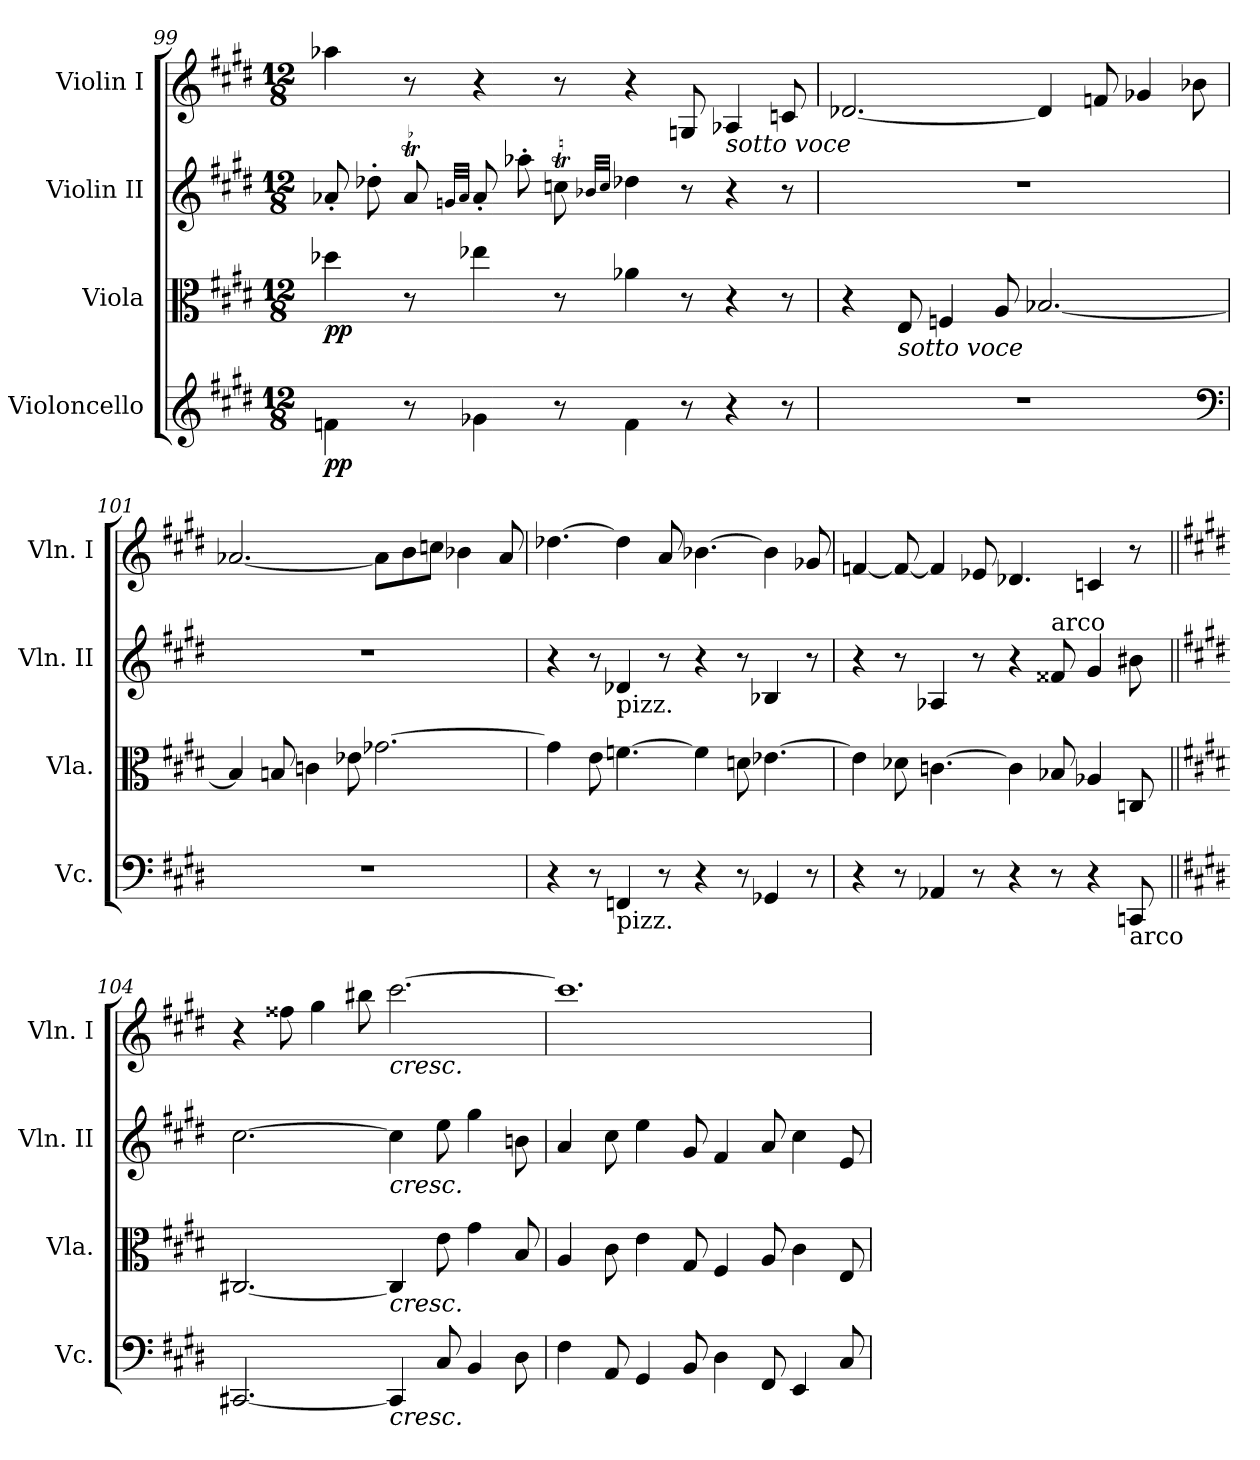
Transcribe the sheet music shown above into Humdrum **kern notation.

**kern	**dynam	**kern	**dynam	**kern	**kern
*part4	*part4	*part3	*part3	*part2	*part1
*staff4	*staff4	*staff3	*staff3	*staff2	*staff1
*I"Violoncello	*	*I"Viola	*	*I"Violin II	*I"Violin I
*I'Vc.	*	*I'Vla.	*	*I'Vln. II	*I'Vln. I
!!LO:LB:g=z
*clefG2	*	*clefC3	*	*clefG2	*clefG2
*k[f#c#g#d#]	*	*k[f#c#g#d#]	*	*k[f#c#g#d#]	*k[f#c#g#d#]
*E:	*	*E:	*	*E:	*E:
*M12/8	*	*M12/8	*	*M12/8	*M12/8
=99	=99	=99	=99	=99	=99
!	!LO:DY:b	!	!LO:DY:b	!	!
4fn\	pp	4dd-X\	pp	8a-X'/	4aa-X\
.	.	.	.	8dd-X'\	.
8r	.	8r	.	8a-T/	8r
.	.	.	.	32qgn/LLL	.
.	.	.	.	32qa-/JJJ	.
4g-X\	.	4ee-X\	.	8a-'/	4r
.	.	.	.	8aa-X'\	.
8r	.	8r	.	8ccnT\	8r
.	.	.	.	32qb-X/LLL	.
.	.	.	.	32qcc/JJJ	.
4f\	.	4a-X\	.	4dd-\	4r
8r	.	8r	.	8r	8Gn/
!	!	!	!	!	!LO:TX:b:i:t=sotto voce
4r	.	4r	.	4r	4A-X/
8r	.	8r	.	8r	8cn/
=100	=100	=100	=100	=100	=100
1.r	.	4r	.	1.r	[2.d-X/
!	!	!LO:TX:b:i:t=sotto voce	!	!	!
.	.	8E/	.	.	.
.	.	4Fn/	.	.	.
.	.	8A/	.	.	.
.	.	[2.B-X/	.	.	4d-/]
.	.	.	.	.	8fn/
.	.	.	.	.	4g-X/
*clefF4	*	*	*	*	*
.	.	.	.	.	8b-X\
!!LO:PB:g=z
=101	=101	=101	=101	=101	=101
1.r	.	4B-/]	.	1.r	[2.a-X/
.	.	8Bn/	.	.	.
.	.	4cn\	.	.	.
.	.	8e-X\	.	.	.
.	.	[2.g-X\	.	.	8a-\L]
.	.	.	.	.	8b\
.	.	.	.	.	8ccn\J
.	.	.	.	.	4b-X\
.	.	.	.	.	8a-/
!!LO:PB:g=z
=102	=102	=102	=102	=102	=102
4r	.	4g-\]	.	4r	[4.dd-X\
8r	.	8e\	.	8r	.
!	!	!	!	!LO:TX:b:t=pizz.	!
!LO:TX:b:t=pizz.	!	!	!	!	!
4FFn/	.	[4.fn\	.	4d-X/	4dd-\]
8r	.	.	.	8r	8a/
4r	.	4f\]	.	4r	[4.b-X\
8r	.	8dn\	.	8r	.
4GG-X/	.	[4.e-X\	.	4B-X/	4b-\]
8r	.	.	.	8r	8g-X/
=103	=103	=103	=103	=103	=103
4r	.	4e-\]	.	4r	[4fn/
8r	.	8d-X\	.	8r	8f/_
4AA-X/	.	[4.cn\	.	4A-X/	4f/]
8r	.	.	.	8r	8e-X/
4r	.	4c\]	.	4r	4.d-X/
!	!	!	!	!LO:TX:a:t=arco	!
8r	.	8B-X/	.	8f##X/	.
4r	.	4A-X/	.	4g#/	4cn/
!LO:TX:b:t=arco	!	!	!	!	!
8CCn/	.	8Cn/	.	8b#X\	8r
!!LO:LB:g=z
=104||	=104||	=104||	=104||	=104||	=104||
*k[f#c#g#d#]	*	*k[f#c#g#d#]	*	*k[f#c#g#d#]	*k[f#c#g#d#]
*c#:	*	*c#:	*	*c#:	*c#:
[2.CC#X/	.	[2.C#X/	.	[2.cc#\	4r
.	.	.	.	.	8ff##X\
.	.	.	.	.	4gg#\
.	.	.	.	.	8bb#X\
!	!	!	!	!	!LO:TX:b:i:t=cresc.
!	!	!	!	!LO:TX:b:i:t=cresc.	!
!	!	!LO:TX:b:i:t=cresc.	!	!	!
!LO:TX:b:i:t=cresc.	!	!	!	!	!
4CC#/]	.	4C#/]	.	4cc#\]	[2.ccc#\
8C#/	.	8e\	.	8ee\	.
4BB/	.	4g#\	.	4gg#\	.
8D#\	.	8B/	.	8bn\	.
!!LO:LB:g=z
=105	=105	=105	=105	=105	=105
4F#\	.	4A/	.	4a/	1.ccc#]
8AA/	.	8c#\	.	8cc#\	.
4GG#/	.	4e\	.	4ee\	.
8BB/	.	8G#/	.	8g#/	.
4D#\	.	4F#/	.	4f#/	.
8FF#/	.	8A/	.	8a/	.
4EE/	.	4c#\	.	4cc#\	.
8C#/	.	8E/	.	8e/	.
=	=	=	=	=	=
*-	*-	*-	*-	*-	*-
